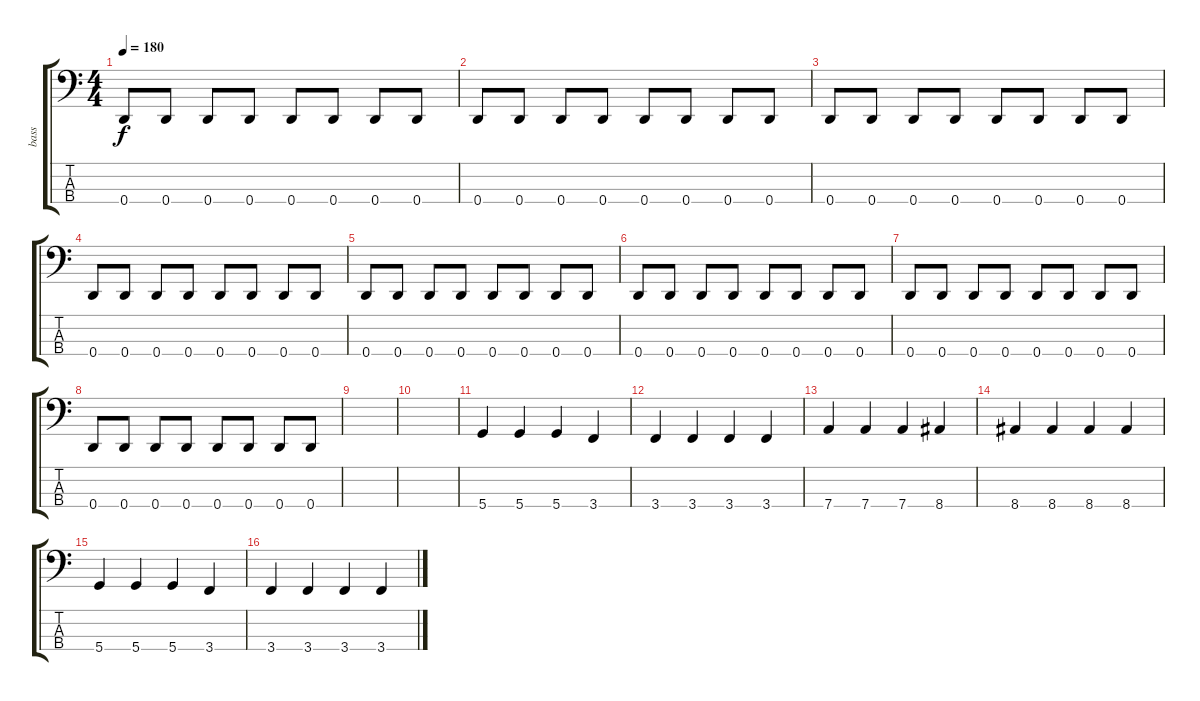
\track ("bass" "bass") {instrument electricbassfinger}
\staff {score tabs}
\tuning (G2 D2 A1 D1) {hide}
\ts (4 4)
\tempo 180
\clef f4
\ks c
0.4.8{dy f} 0.4.8 0.4.8 0.4.8 0.4.8 0.4.8 0.4.8 0.4.8 |
0.4.8 0.4.8 0.4.8 0.4.8 0.4.8 0.4.8 0.4.8 0.4.8 |
0.4.8 0.4.8 0.4.8 0.4.8 0.4.8 0.4.8 0.4.8 0.4.8 |
0.4.8 0.4.8 0.4.8 0.4.8 0.4.8 0.4.8 0.4.8 0.4.8 |
0.4.8 0.4.8 0.4.8 0.4.8 0.4.8 0.4.8 0.4.8 0.4.8 |
0.4.8 0.4.8 0.4.8 0.4.8 0.4.8 0.4.8 0.4.8 0.4.8 |
0.4.8 0.4.8 0.4.8 0.4.8 0.4.8 0.4.8 0.4.8 0.4.8 |
0.4.8 0.4.8 0.4.8 0.4.8 0.4.8 0.4.8 0.4.8 0.4.8 |
|
|
5.4.4 5.4.4 5.4.4 3.4.4 |
3.4.4 3.4.4 3.4.4 3.4.4 |
7.4.4 7.4.4 7.4.4 8.4.4 |
8.4.4 8.4.4 8.4.4 8.4.4 |
5.4.4 5.4.4 5.4.4 3.4.4 |
3.4.4 3.4.4 3.4.4 3.4.4
